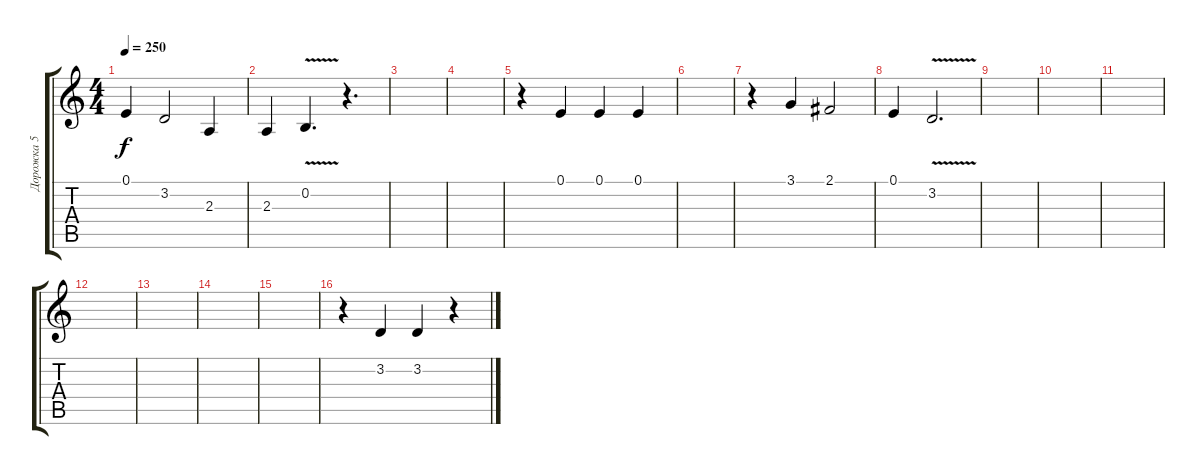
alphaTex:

\track ("Дорожка 5" "Дорожка 5") {instrument lead6voice}
\staff {score tabs}
\tuning (E4 B3 G3 D3 A2 E2) {hide}
\ts (4 4)
\tempo 250
\clef g2
\ks c
0.1.4{dy f} 3.2.2 2.3.4 |
2.3.4 0.2{v}.4{d} r.4{d} |
|
|
r.4 0.1.4 0.1.4 0.1.4 |
|
r.4 3.1.4 2.1.2 |
0.1.4 3.2{v}.2{d} |
|
|
|
|
|
|
|
r.4 3.2.4 3.2.4 r.4
